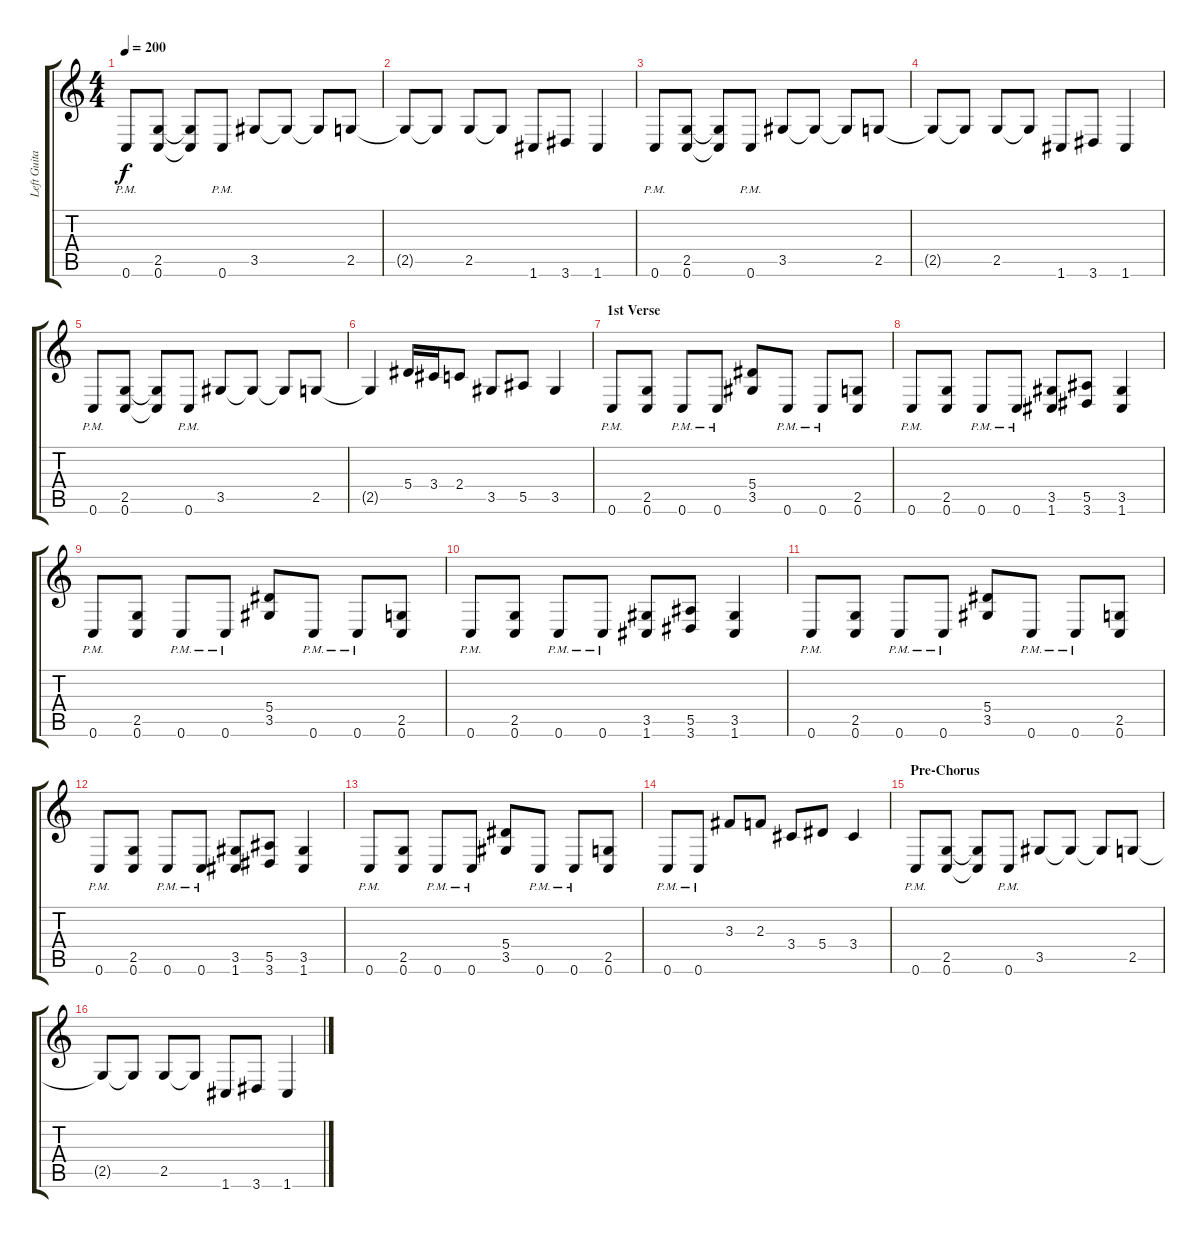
\track ("Left Guitar" "Left Guita") {instrument distortionguitar}
\staff {score tabs}
\tuning (C4 G3 Eb3 Bb2 F2 C2) {hide}
\ts (4 4)
\tempo 200
\clef g2
\ks c
0.6{pm}.8{dy f} (2.5 0.6).8 (2.5{t} 0.6{t}).8 0.6{pm}.8 3.5.8 3.5{t}.8 3.5{t}.8 2.5.8 |
2.5{t}.8 2.5{t}.8 2.5.8 2.5{t}.8 1.6.8 3.6.8 1.6.4 |
0.6{pm}.8 (2.5 0.6).8 (2.5{t} 0.6{t}).8 0.6{pm}.8 3.5.8 3.5{t}.8 3.5{t}.8 2.5.8 |
2.5{t}.8 2.5{t}.8 2.5.8 2.5{t}.8 1.6.8 3.6.8 1.6.4 |
0.6{pm}.8 (2.5 0.6).8 (2.5{t} 0.6{t}).8 0.6{pm}.8 3.5.8 3.5{t}.8 3.5{t}.8 2.5.8 |
2.5{t}.4 5.4.16 3.4.16 2.4.8 3.5.8 5.5.8 3.5.4 |
\section ("" "1st Verse")
0.6{pm}.8 (2.5 0.6).8 0.6{pm}.8 0.6{pm}.8 (5.4 3.5).8 0.6{pm}.8 0.6{pm}.8 (2.5 0.6).8 |
0.6{pm}.8 (2.5 0.6).8 0.6{pm}.8 0.6{pm}.8 (3.5 1.6).8 (5.5 3.6).8 (3.5 1.6).4 |
0.6{pm}.8 (2.5 0.6).8 0.6{pm}.8 0.6{pm}.8 (5.4 3.5).8 0.6{pm}.8 0.6{pm}.8 (2.5 0.6).8 |
0.6{pm}.8 (2.5 0.6).8 0.6{pm}.8 0.6{pm}.8 (3.5 1.6).8 (5.5 3.6).8 (3.5 1.6).4 |
0.6{pm}.8 (2.5 0.6).8 0.6{pm}.8 0.6{pm}.8 (5.4 3.5).8 0.6{pm}.8 0.6{pm}.8 (2.5 0.6).8 |
0.6{pm}.8 (2.5 0.6).8 0.6{pm}.8 0.6{pm}.8 (3.5 1.6).8 (5.5 3.6).8 (3.5 1.6).4 |
0.6{pm}.8 (2.5 0.6).8 0.6{pm}.8 0.6{pm}.8 (5.4 3.5).8 0.6{pm}.8 0.6{pm}.8 (2.5 0.6).8 |
0.6{pm}.8 0.6{pm}.8 3.3.8 2.3.8 3.4.8 5.4.8 3.4.4 |
\section ("" "Pre-Chorus")
0.6{pm}.8 (2.5 0.6).8 (2.5{t} 0.6{t}).8 0.6{pm}.8 3.5.8 3.5{t}.8 3.5{t}.8 2.5.8 |
2.5{t}.8 2.5{t}.8 2.5.8 2.5{t}.8 1.6.8 3.6.8 1.6.4
